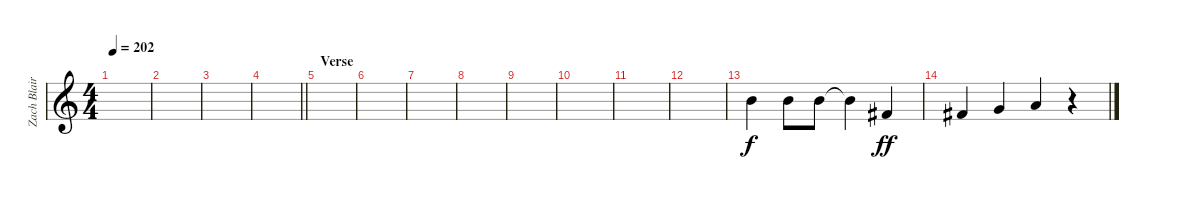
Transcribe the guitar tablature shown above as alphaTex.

\track ("Zach Blair - Vocals" "Zach Blair") {instrument distortionguitar}
\staff {score}
\tuning (E4 B3 G3 D3 A2 E2) {hide}
\ts (4 4)
\tempo 202
\clef g2
\ks c
|
|
|
\barLineRight lightlight
|
\section ("" "Verse")
|
|
|
|
|
|
|
|
4.3.4 4.3.8 4.3.8 4.3{t}.4{dy f} 4.4.4{dy ff} |
4.4.4 5.4.4 7.4.4 r.4
